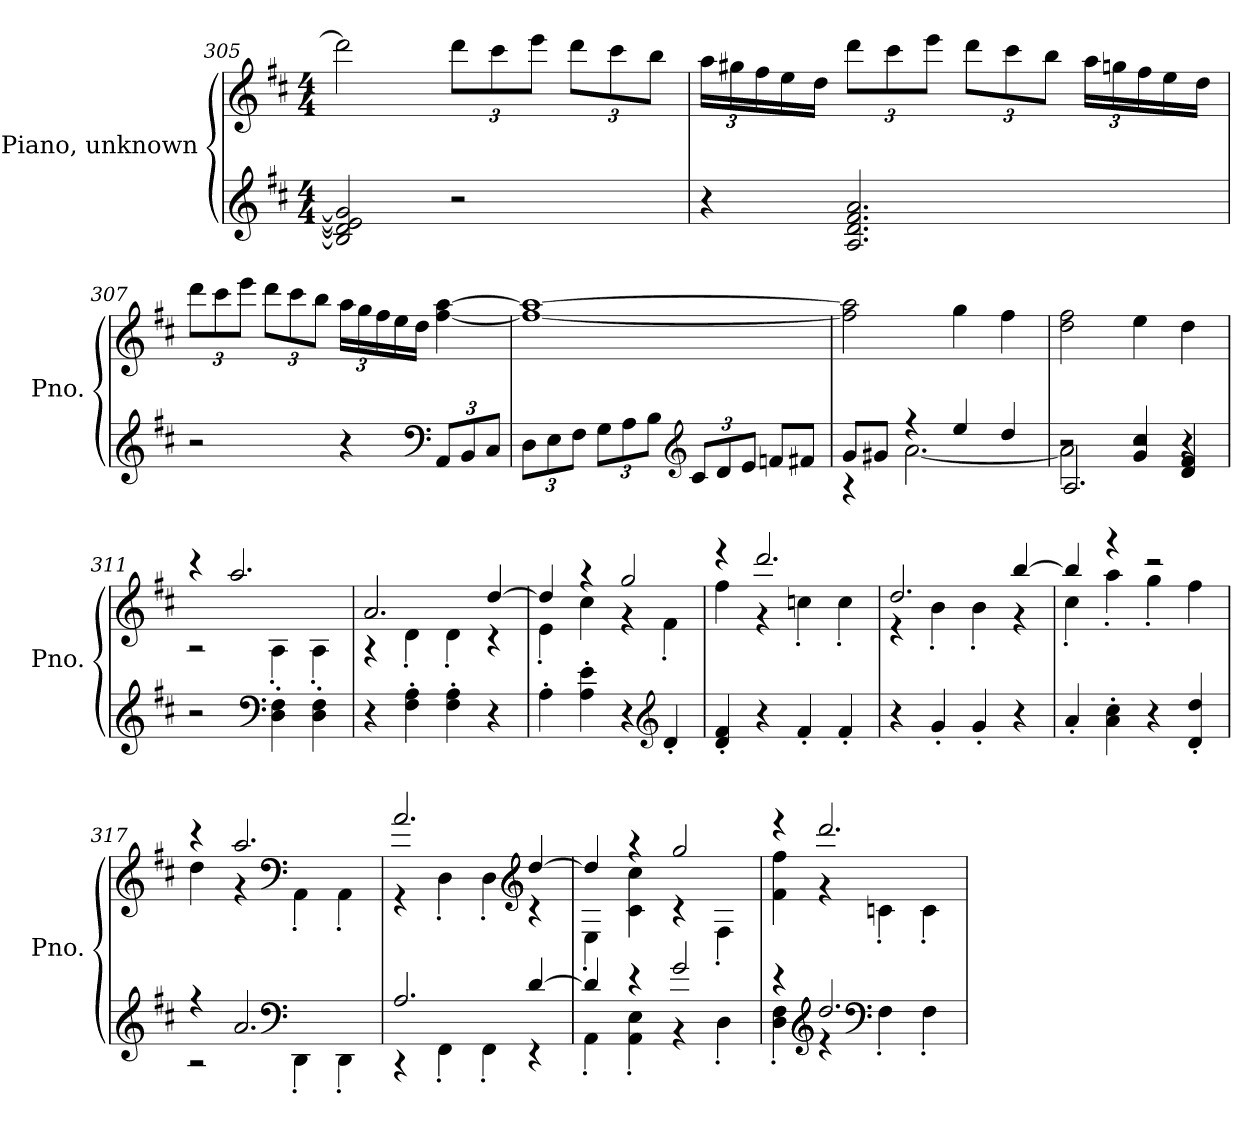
**kern	**kern
*part1	*part1
*staff2	*staff1
*I"Piano, unknown	*
*I'Pno.	*
*clefG2	*clefG2
*k[f#c#]	*k[f#c#]
*M4/4	*M4/4
=305	=305
2B/] 2d/] 2e/] 2g#/]	2ddd\]
*	*Xbrackettup
2r	12ddd\L
.	12ccc#\
.	12eee\J
.	12ddd\L
.	12ccc#\
.	12bb\J
!!LO:LB:g=z
=306	=306
4r	24aa\LL
.	24gg#X\
.	24ff#\
.	16ee\
.	16dd\JJ
2.A/ 2.d/ 2.f#/ 2.a/	12ddd\L
.	12ccc#\
.	12eee\J
.	12ddd\L
.	12ccc#\
.	12bb\J
.	24aa\LL
.	24ggn\
.	24ff#\
.	16ee\
.	16dd\JJ
=307	=307
2r	12ddd\L
.	12ccc#\
.	12eee\J
.	12ddd\L
.	12ccc#\
.	12bb\J
4r	24aa\LL
.	24gg\
.	24ff#\
.	16ee\
.	16dd\JJ
*clefF4	*
*Xbrackettup	*
12AA/L	[4ff#\ [4aa\
12BB/	.
12C#/J	.
!!LO:LB:g=z
=308	=308
12D\L	1ff#_ 1aa_
12E\	.
12F#\J	.
12G\L	.
12A\	.
12B\J	.
*clefG2	*
12c#/L	.
12d/	.
12e/J	.
8fn/L	.
8f#X/J	.
=309	=309
*^	*
8g/L	4r	2ff#\] 2aa\]
8g#X/J	.	.
4r	[2.a\	.
4ee/	.	4gg\
4dd/	.	4ff#\
=310	=310	=310
*	*^	*
2r	2a\]	2.A/	2dd\ 2ff#\
4g/ 4cc#/	2r	.	4ee\
4d/ 4f#/	.	4r	4dd\
*v	*v	*v	*
=311	=311
*	*^
2r	4r	2r
.	2.aa/	.
*clefF4	*	*
4D\' 4F#\'	.	4A'\
4D\' 4F#\'	.	4A'\
=312	=312	=312
4r	2.a/	4r
4F#\' 4A\'	.	4d'\
4F#\' 4A\'	.	4d'\
4r	[4dd/	4r
!!LO:LB:g=z	!!
=313	=313	=313
4A'\	4dd/]	4e'\
4A\' 4e\'	4r	4cc#\
4r	2gg/	4r
*clefG2	*	*
4d'/	.	4f#'\
=314	=314	=314
4d/' 4f#/'	4r	4ff#\
4r	2.ddd/	4r
4f#'/	.	4ccn'\
4f#'/	.	4cc'\
=315	=315	=315
4r	2.dd/	4r
4g'/	.	4b'\
4g'/	.	4b'\
4r	[4bb/	4r
=316	=316	=316
4a'/	4bb/]	4cc#'\
4a\' 4cc#\'	4r	4aa'\
4r	2r	4gg'\
4d/' 4dd/'	.	4ff#\
=317	=317	=317
*^	*	*
4r	2r	4r	4dd\
2.a/	.	2.aa/	4r
*clefF4	*	*clefF4	*
.	4DD'\	.	4AA'\
.	4DD'\	.	4AA'\
=318	=318	=318	=318
2.A/	4r	2.a/	4r
.	4FF#'\	.	4D'\
.	4FF#'\	.	4D'\
*	*	*clefG2	*
[4d/	4r	[4dd/	4r
=319	=319	=319	=319
4d/]	4AA'\	4dd/]	4E'\
4r	4AA\' 4E\'	4r	4c#\ 4cc#\
2g/	4r	2gg/	4r
.	4D'\	.	4F#'\
!!LO:LB:g=z	!!
=320	=320	=320	=320
4r	4D\' 4F#\'	4r	4f#\ 4ff#\
*clefG2	*	*	*
2.dd/	4r	2.ddd/	4r
*clefF4	*	*	*
.	4F#'\	.	4cn'\
.	4F#'\	.	4c'\
*v	*v	*	*
*	*v	*v
=	=
*-	*-
